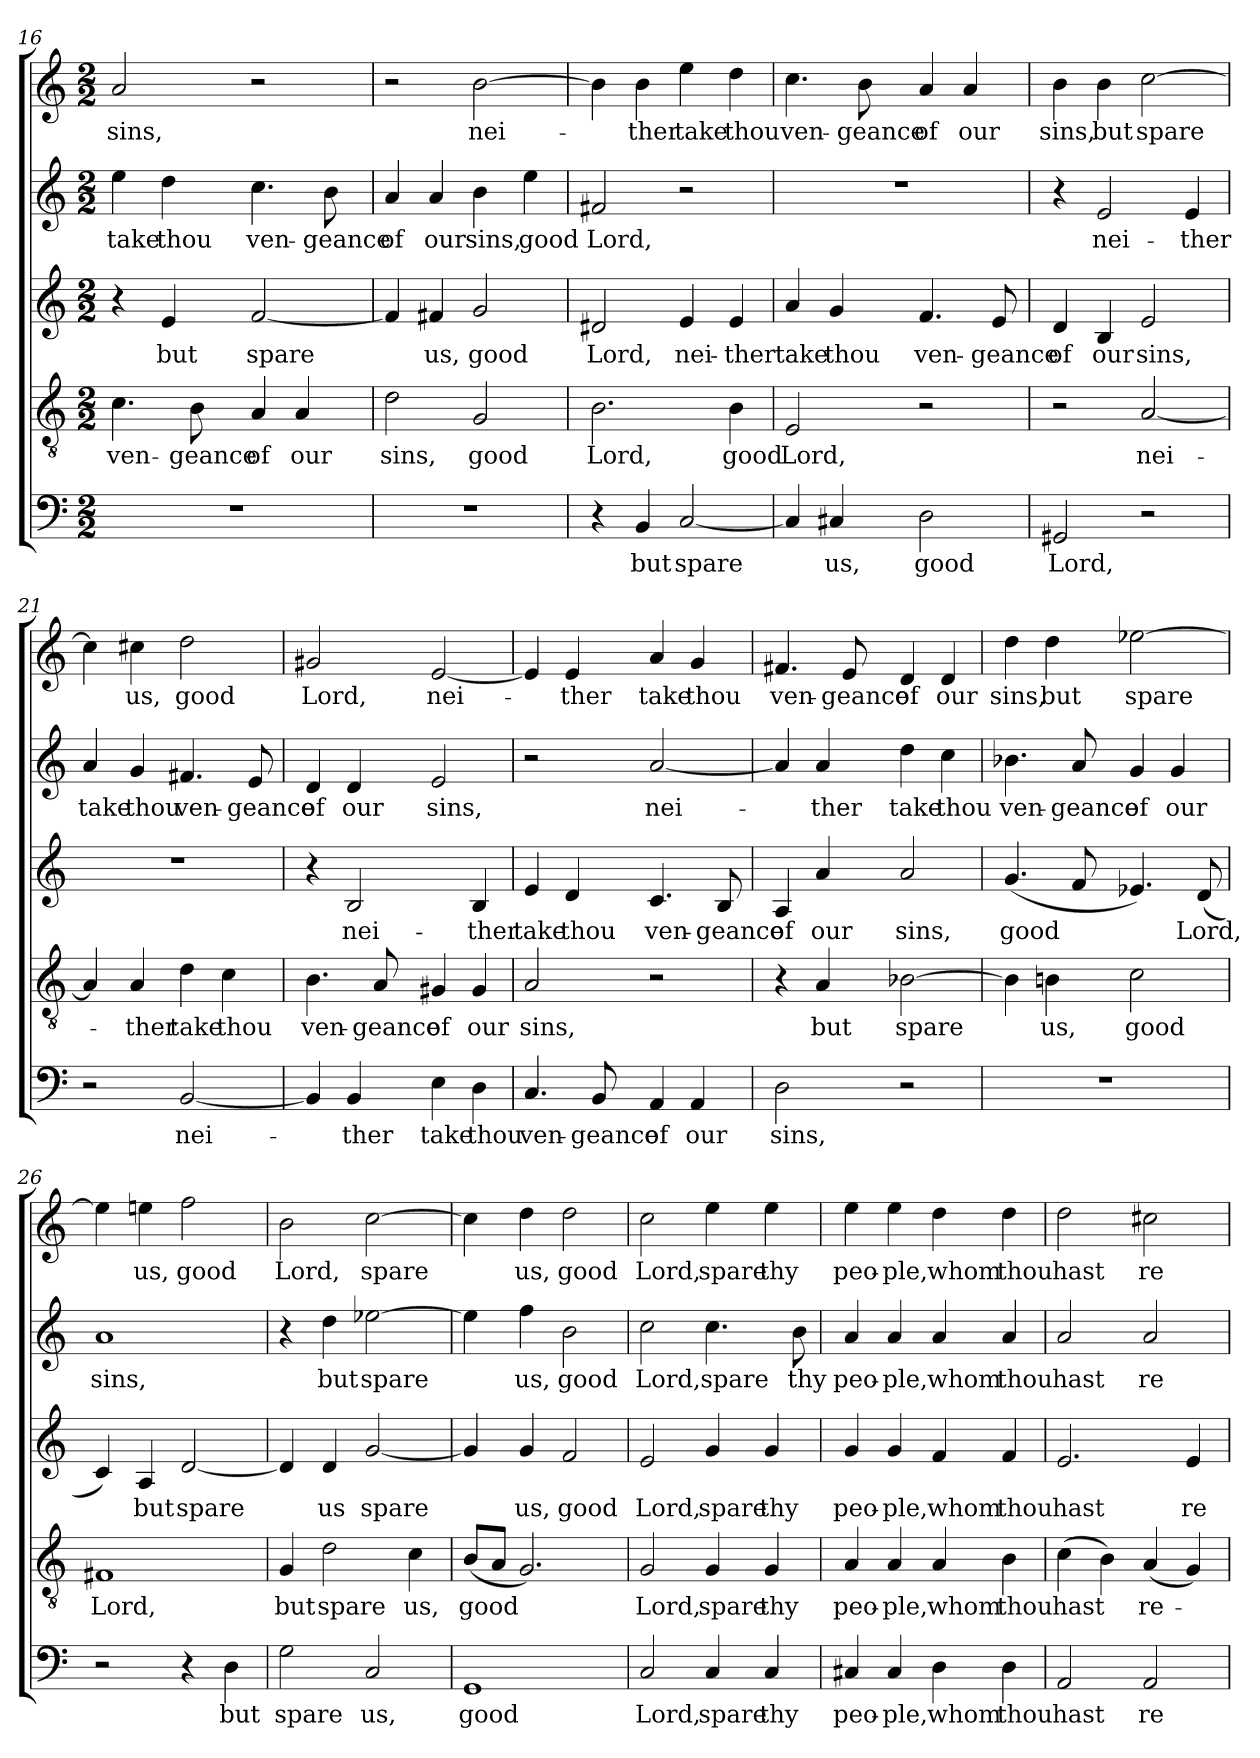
**kern	**text	**kern	**text	**kern	**text	**kern	**text	**kern	**text
*part5	*part5	*part4	*part4	*part3	*part3	*part2	*part2	*part1	*part1
*staff5	*staff5	*staff4	*staff4	*staff3	*staff3	*staff2	*staff2	*staff1	*staff1
*clefF4	*	*clefGv2	*	*clefG2	*	*clefG2	*	*clefG2	*
*k[]	*	*k[]	*	*k[]	*	*k[]	*	*k[]	*
*M2/2	*	*M2/2	*	*M2/2	*	*M2/2	*	*M2/2	*
=16	=16	=16	=16	=16	=16	=16	=16	=16	=16
1r	.	4.c\	ven-	4r	.	4ee\	take	2a/	sins,
.	.	.	.	4e/	but	4dd\	thou	.	.
.	.	8B\	-geance	.	.	.	.	.	.
.	.	4A/	of	[2f/	spare	4.cc\	ven-	2r	.
.	.	4A/	our	.	.	.	.	.	.
.	.	.	.	.	.	8b\	-geance	.	.
=17	=17	=17	=17	=17	=17	=17	=17	=17	=17
1r	.	2d\	sins,	4f/]	.	4a/	-of	2r	.
.	.	.	.	4f#X/	us,	4a/	our	.	.
.	.	2G/	good	2g/	good	4b\	sins,	[2b\	nei-
.	.	.	.	.	.	4ee\	good	.	.
=18	=18	=18	=18	=18	=18	=18	=18	=18	=18
4r	.	2.B\	Lord,	2d#X/	Lord,	2f#X/	Lord,	4b\]	.
4BB/	but	.	.	.	.	.	.	4b\	ther
[2C/	spare	.	.	4e/	nei-	2r	.	4ee\	take
.	.	4B\	good	4e/	-ther	.	.	4dd\	thou
=19	=19	=19	=19	=19	=19	=19	=19	=19	=19
4C/]	.	2E/	Lord,	4a/	take	1r	.	4.cc\	ven-
4C#X/	us,	.	.	4g/	thou	.	.	.	.
.	.	.	.	.	.	.	.	8b\	-geance
2D\	good	2r	.	4.f/	ven-	.	.	4a/	of
.	.	.	.	.	.	.	.	4a/	our
.	.	.	.	8e/	-geance	.	.	.	.
=20	=20	=20	=20	=20	=20	=20	=20	=20	=20
2GG#X/	Lord,	2r	.	4d/	of	4r	.	4b\	sins,
.	.	.	.	4B/	our	2e/	nei-	4b\	but
2r	.	[2A/	nei-	2e/	sins,	.	.	[2cc\	spare
.	.	.	.	.	.	4e/	-ther	.	.
=21	=21	=21	=21	=21	=21	=21	=21	=21	=21
2r	.	4A/]	.	1r	.	4a/	take	4cc\]	.
.	.	4A/	-ther	.	.	4g/	thou	4cc#X\	us,
[2BB/	nei-	4d\	take	.	.	4.f#X/	ven-	2dd\	good
.	.	4c\	thou	.	.	.	.	.	.
.	.	.	.	.	.	8e/	-geance	.	.
=22	=22	=22	=22	=22	=22	=22	=22	=22	=22
4BB/]	.	4.B\	ven-	4r	.	4d/	-of	2g#X/	Lord,
4BB/	-ther	.	.	2B/	nei-	4d/	our	.	.
.	.	8A/	-geance	.	.	.	.	.	.
4E\	take	4G#X/	of	.	.	2e/	sins,	[2e/	nei-
4D\	thou	4G#/	our	4B/	-ther	.	.	.	.
=23	=23	=23	=23	=23	=23	=23	=23	=23	=23
4.C/	ven-	2A/	sins,	4e/	take	2r	.	4e/]	.
.	.	.	.	4d/	thou	.	.	4e/	ther
8BB/	-geance	.	.	.	.	.	.	.	.
4AA/	of	2r	.	4.c/	ven-	[2a/	nei-	4a/	take
4AA/	our	.	.	.	.	.	.	4g/	thou
.	.	.	.	8B/	-geance	.	.	.	.
=24	=24	=24	=24	=24	=24	=24	=24	=24	=24
2D\	sins,	4r	.	4A/	of	4a/]	.	4.f#X/	-ven-
.	.	4A/	but	4a/	our	4a/	ther	.	.
.	.	.	.	.	.	.	.	8e/	-geance
2r	.	[2B-X\	spare	2a/	sins,	4dd\	take	4d/	of
.	.	.	.	.	.	4cc\	thou	4d/	our
=25	=25	=25	=25	=25	=25	=25	=25	=25	=25
1r	.	4B-\]	.	(4.g/	good	4.b-X\	ven-	4dd\	sins,
.	.	4Bn\	us,	.	.	.	.	4dd\	but
.	.	.	.	8f/	.	8a/	-geance	.	.
.	.	2c\	good	4.e-X/)	.	4g/	of	[2ee-X\	spare
.	.	.	.	.	.	4g/	our	.	.
.	.	.	.	(8d/	Lord,	.	.	.	.
=26	=26	=26	=26	=26	=26	=26	=26	=26	=26
2r	.	1F#X	Lord,	4c/)	.	1a	sins,	4ee-\]	.
.	.	.	.	4A/	but	.	.	4een\	us,
4r	.	.	.	[2d/	spare	.	.	2ff\	good
4D\	but	.	.	.	.	.	.	.	.
=27	=27	=27	=27	=27	=27	=27	=27	=27	=27
2G\	spare	4G/	but	4d/]	.	4r	.	2b\	Lord,
.	.	2d\	spare	4d/	us	4dd\	but	.	.
2C/	us,	.	.	[2g/	spare	[2ee-X\	spare	[2cc\	spare
.	.	4c\	us,	.	.	.	.	.	.
=28	=28	=28	=28	=28	=28	=28	=28	=28	=28
1GG	good	(8B/L	good	4g/]	.	4ee-\]	.	4cc\]	.
.	.	8A/J	.	.	.	.	.	.	.
.	.	2.G/)	.	4g/	us,	4ff\	us,	4dd\	us,
.	.	.	.	2f/	good	2b\	good	2dd\	good
=29	=29	=29	=29	=29	=29	=29	=29	=29	=29
2C/	Lord,	2G/	Lord,	2e/	Lord,	2cc\	Lord,	2cc\	Lord,
4C/	spare	4G/	spare	4g/	spare	4.cc\	spare	4ee\	spare
4C/	thy	4G/	thy	4g/	thy	.	.	4ee\	thy
.	.	.	.	.	.	8b\	thy	.	.
=30	=30	=30	=30	=30	=30	=30	=30	=30	=30
4C#X/	peo-	4A/	peo-	4g/	peo-	4a/	peo-	4ee\	peo-
4C#/	-ple,	4A/	-ple,	4g/	-ple,	4a/	-ple,	4ee\	-ple,
4D\	whom	4A/	whom	4f/	whom	4a/	whom	4dd\	whom
4D\	thou	4B\	thou	4f/	thou	4a/	thou	4dd\	thou
=31	=31	=31	=31	=31	=31	=31	=31	=31	=31
2AA/	hast	(4c\	hast	2.e/	hast	2a/	-hast	2dd\	hast
.	.	4B\)	.	.	.	.	.	.	.
2AA/	re-	(4A/	re-	.	.	2a/	re-	2cc#X\	re-
.	.	4G/)	.	4e/	re-	.	.	.	.
=	=	=	=	=	=	=	=	=	=
*-	*-	*-	*-	*-	*-	*-	*-	*-	*-
